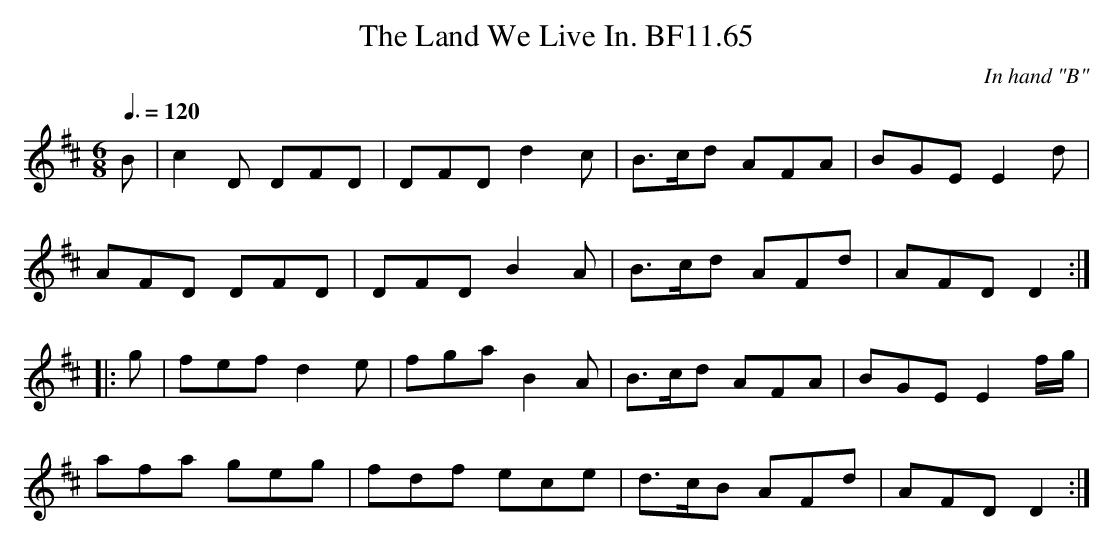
X:1
T:Land We Live In. BF11.65, The
M:6/8
L:1/8
Q:3/8=120
C:In hand "B"
K:D
B|c2D DFD|DFDd2c|B>cd AFA|BGEE2d|
AFD DFD|DFDB2A|B>cd AFd|AFDD2:|
|:g|fefd2e|fgaB2A|B>cd AFA|BGEE2f/g/|
afa geg|fdf ece|d>cB AFd|AFDD2:|
